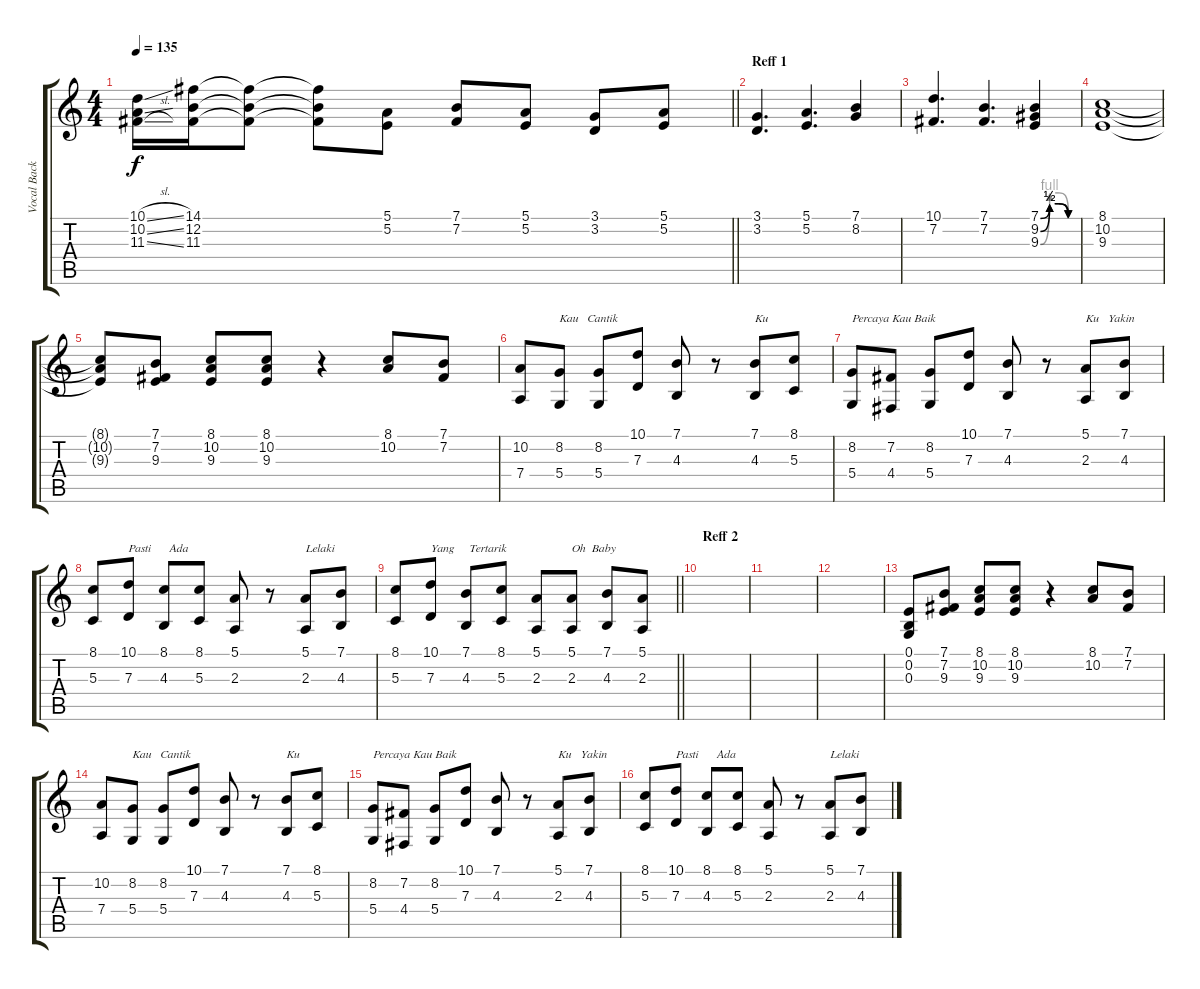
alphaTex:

\track ("Vocal Backup" "Vocal Back") {instrument voiceoohs}
\staff {score tabs}
\tuning (E4 B3 G3 D3 A2 E2) {hide}
\ts (4 4)
\tempo 135
\clef g2
\barLineRight lightlight
\ks c
(10.1{sl} 10.2{sl} 11.3{sl}).16{dy f} (14.1 12.2 11.3).16 (14.1{t} 12.2{t} 11.3{t}).8 (14.1{t} 12.2{t} 11.3{t}).8 (5.1 5.2).8{volume 13 balance 12} (7.1 7.2).8 (5.1 5.2).8 (3.1 3.2).8 (5.1 5.2).8 |
\section ("" "Reff 1")
(3.1 3.2).4{d} (5.1 5.2).4{d} (7.1 8.2).4 |
(10.1 7.2).4{d} (7.1 7.2).4{d} (7.1{be (custom 0 0 15 2 29 2 45 0 60 0)} 9.2{be (custom 0 0 15 2 30 2 46 0 60 0)} 9.3{be (custom 0 0 15 4 30 4 46 0 60 0)}).4 |
(8.1 10.2 9.3).1 |
(8.1{t} 10.2{t} 9.3{t}).8 (7.1 7.2 9.3).8 (8.1 10.2 9.3).8 (8.1 10.2 9.3).8 r.4 (8.1 10.2).8 (7.1 7.2).8 |
(10.2 7.4).8 (8.2 5.4).8{txt "Kau   Cantik"} (8.2 5.4).8 (10.1 7.3).8 (7.1 4.3).8 r.8 (7.1 4.3).8{txt "Ku "} (8.1 5.3).8 |
(8.2 5.4).8{txt "Percaya Kau Baik"} (7.2 4.4).8 (8.2 5.4).8 (10.1 7.3).8 (7.1 4.3).8 r.8 (5.1 2.3).8{txt "Ku   Yakin "} (7.1 4.3).8 |
(8.1 5.3).8 (10.1 7.3).8{txt "Pasti      Ada"} (8.1 4.3).8 (8.1 5.3).8 (5.1 2.3).8 r.8 (5.1 2.3).8{txt "Lelaki "} (7.1 4.3).8 |
\barLineRight lightlight
(8.1 5.3).8 (10.1 7.3).8{txt "Yang     Tertarik"} (7.1 4.3).8 (8.1 5.3).8 (5.1 2.3).8 (5.1 2.3).8{txt "Oh  Baby"} (7.1 4.3).8 (5.1 2.3).8 |
\section ("" "Reff 2")
|
|
|
(0.1 0.2 0.3).8 (7.1 7.2 9.3).8 (8.1 10.2 9.3).8 (8.1 10.2 9.3).8 r.4 (8.1 10.2).8 (7.1 7.2).8 |
(10.2 7.4).8 (8.2 5.4).8{txt "Kau   Cantik"} (8.2 5.4).8 (10.1 7.3).8 (7.1 4.3).8 r.8 (7.1 4.3).8{txt "Ku "} (8.1 5.3).8 |
(8.2 5.4).8{txt "Percaya Kau Baik"} (7.2 4.4).8 (8.2 5.4).8 (10.1 7.3).8 (7.1 4.3).8 r.8 (5.1 2.3).8{txt "Ku   Yakin "} (7.1 4.3).8 |
(8.1 5.3).8 (10.1 7.3).8{txt "Pasti      Ada"} (8.1 4.3).8 (8.1 5.3).8 (5.1 2.3).8 r.8 (5.1 2.3).8{txt "Lelaki "} (7.1 4.3).8
